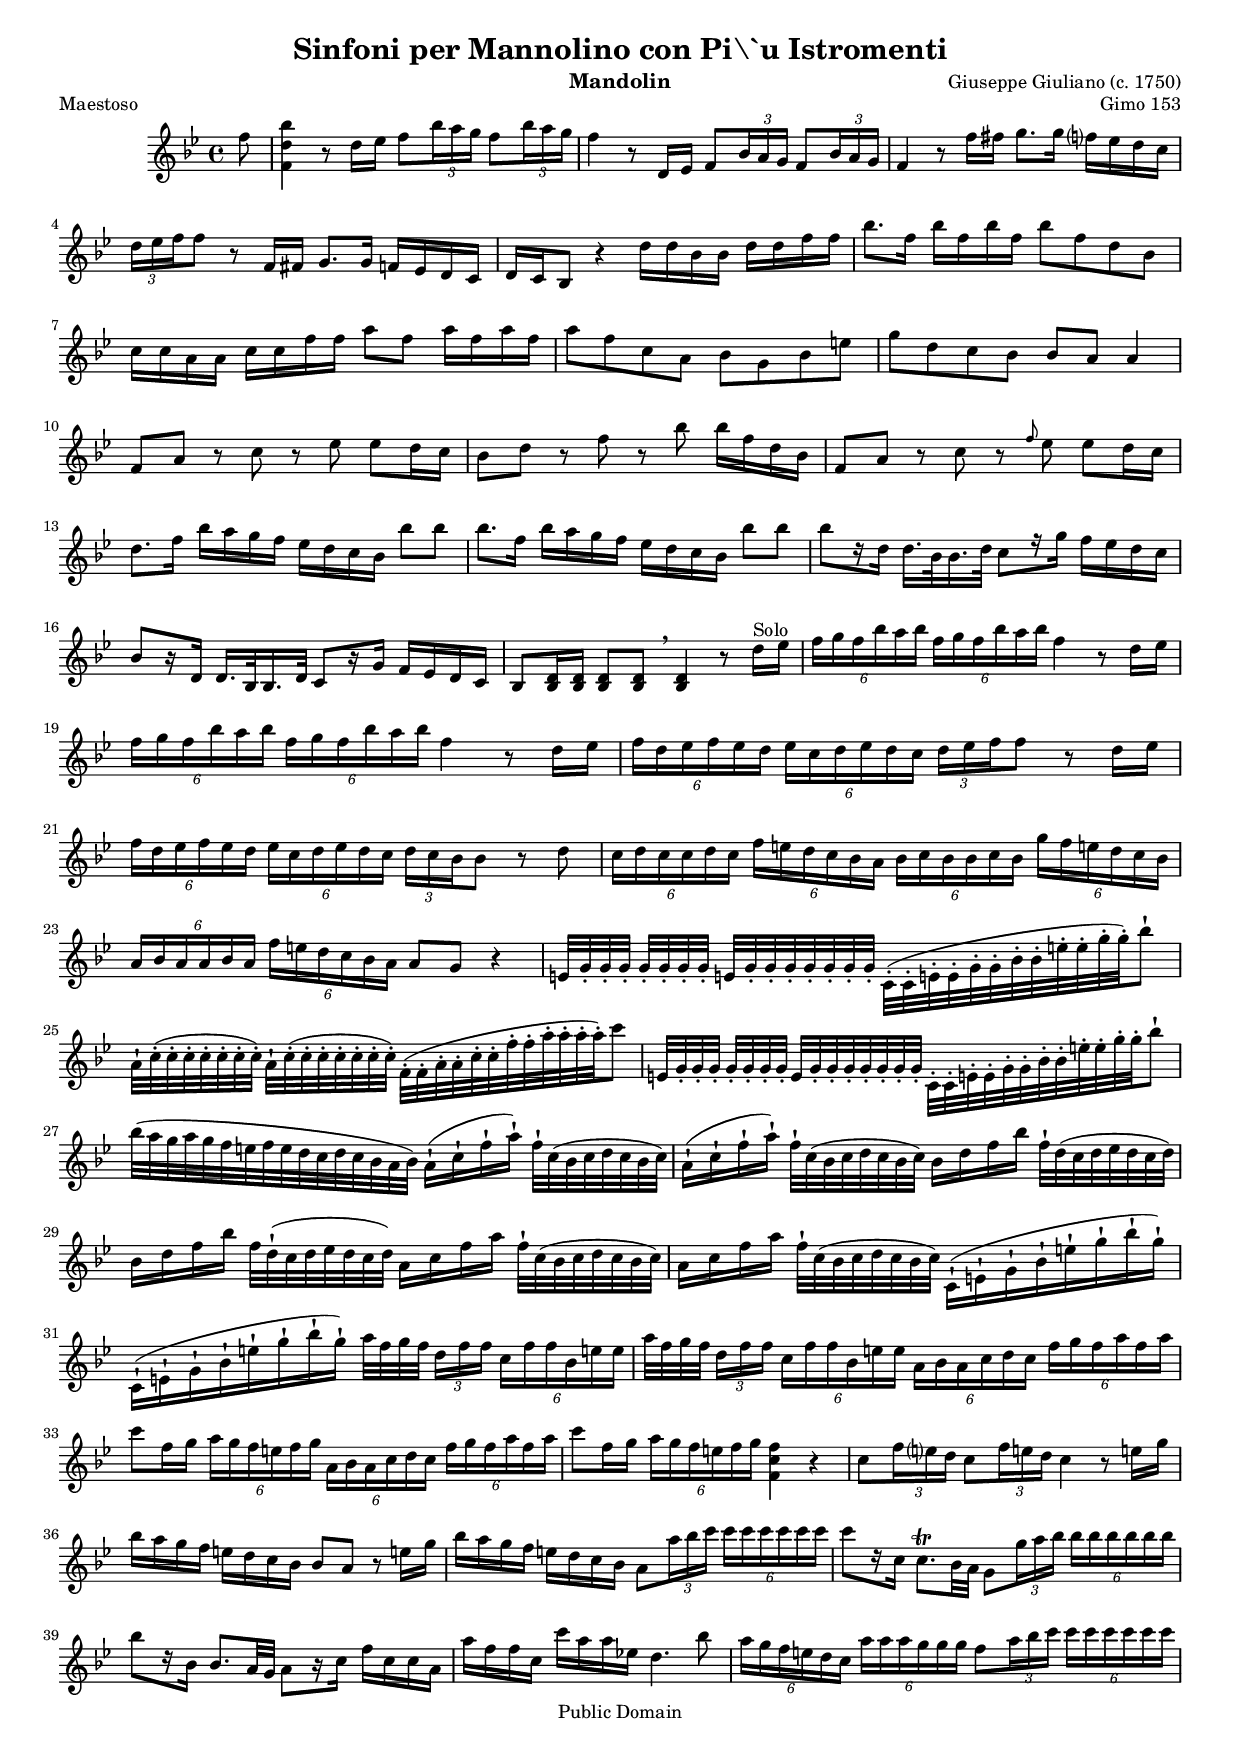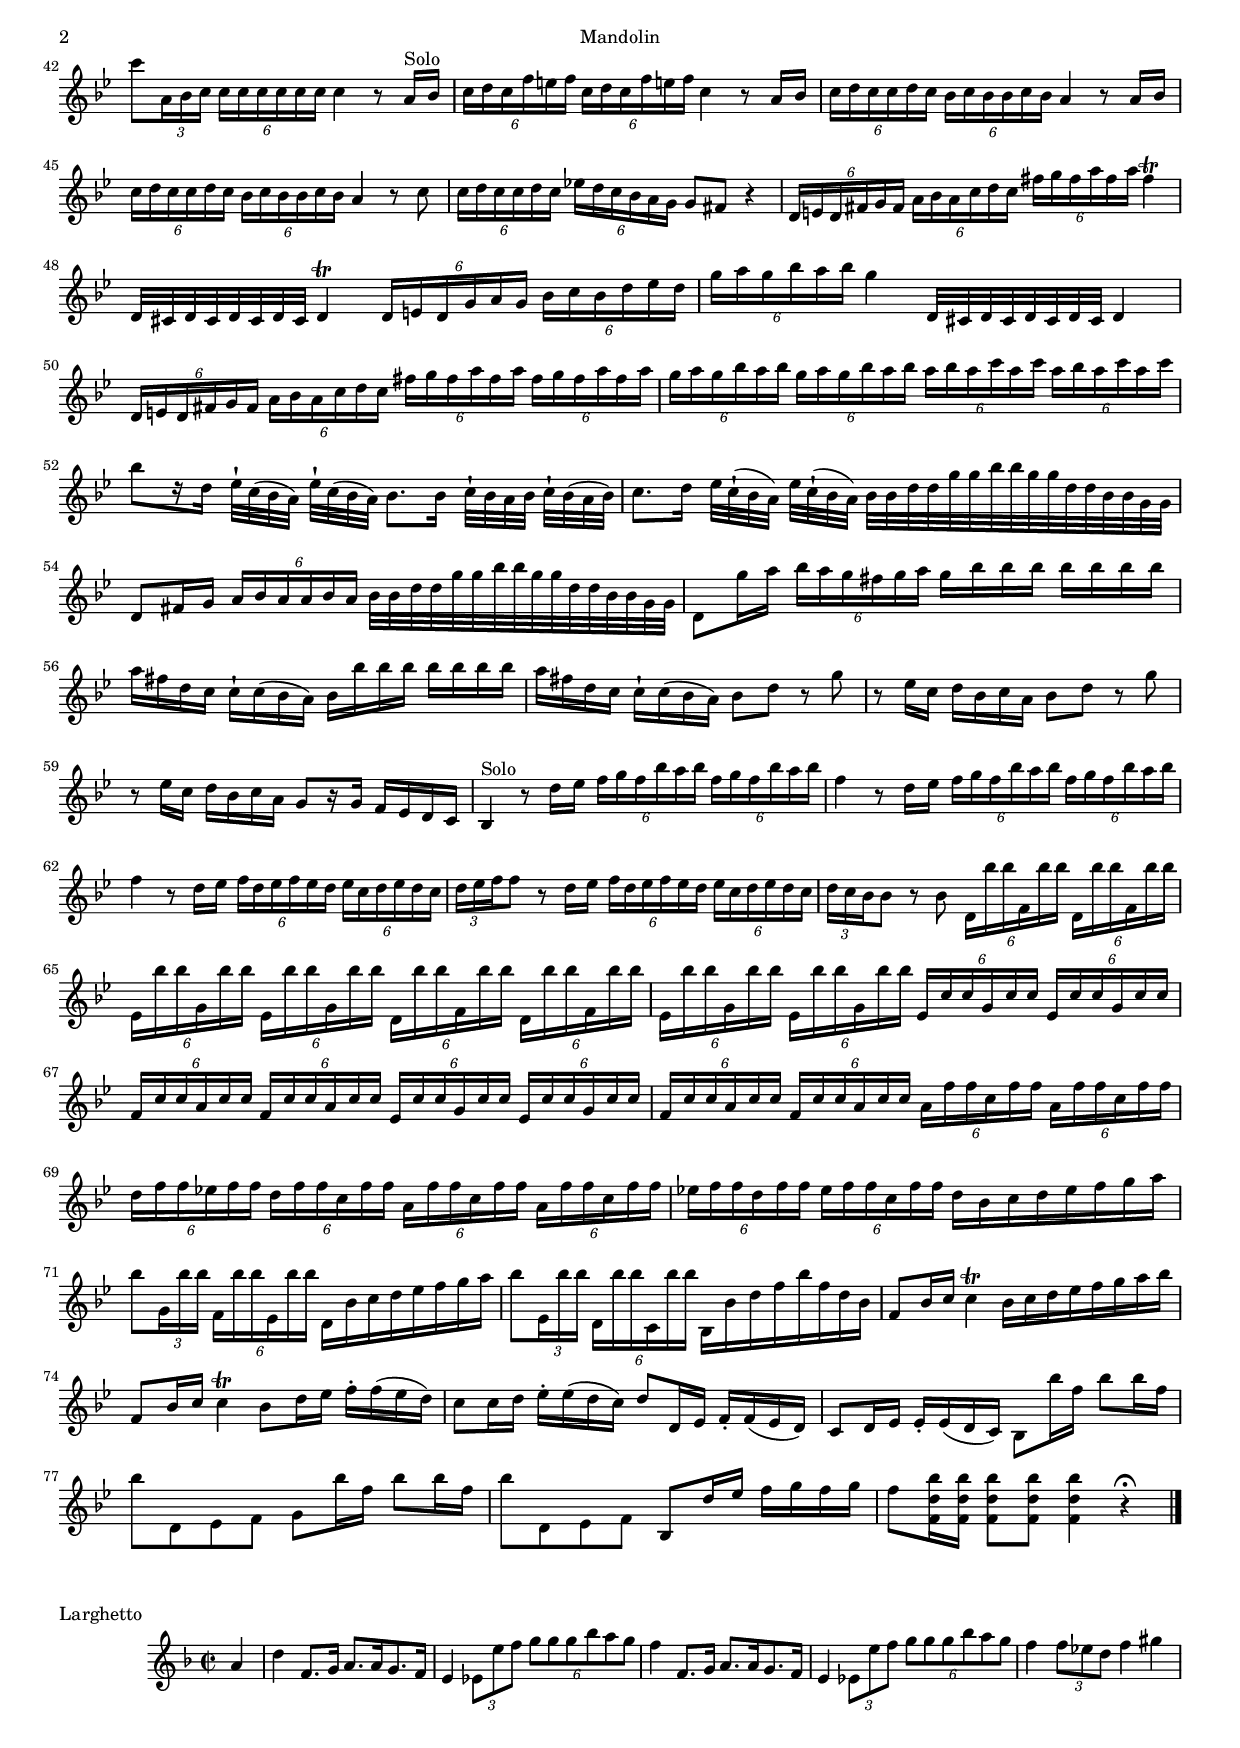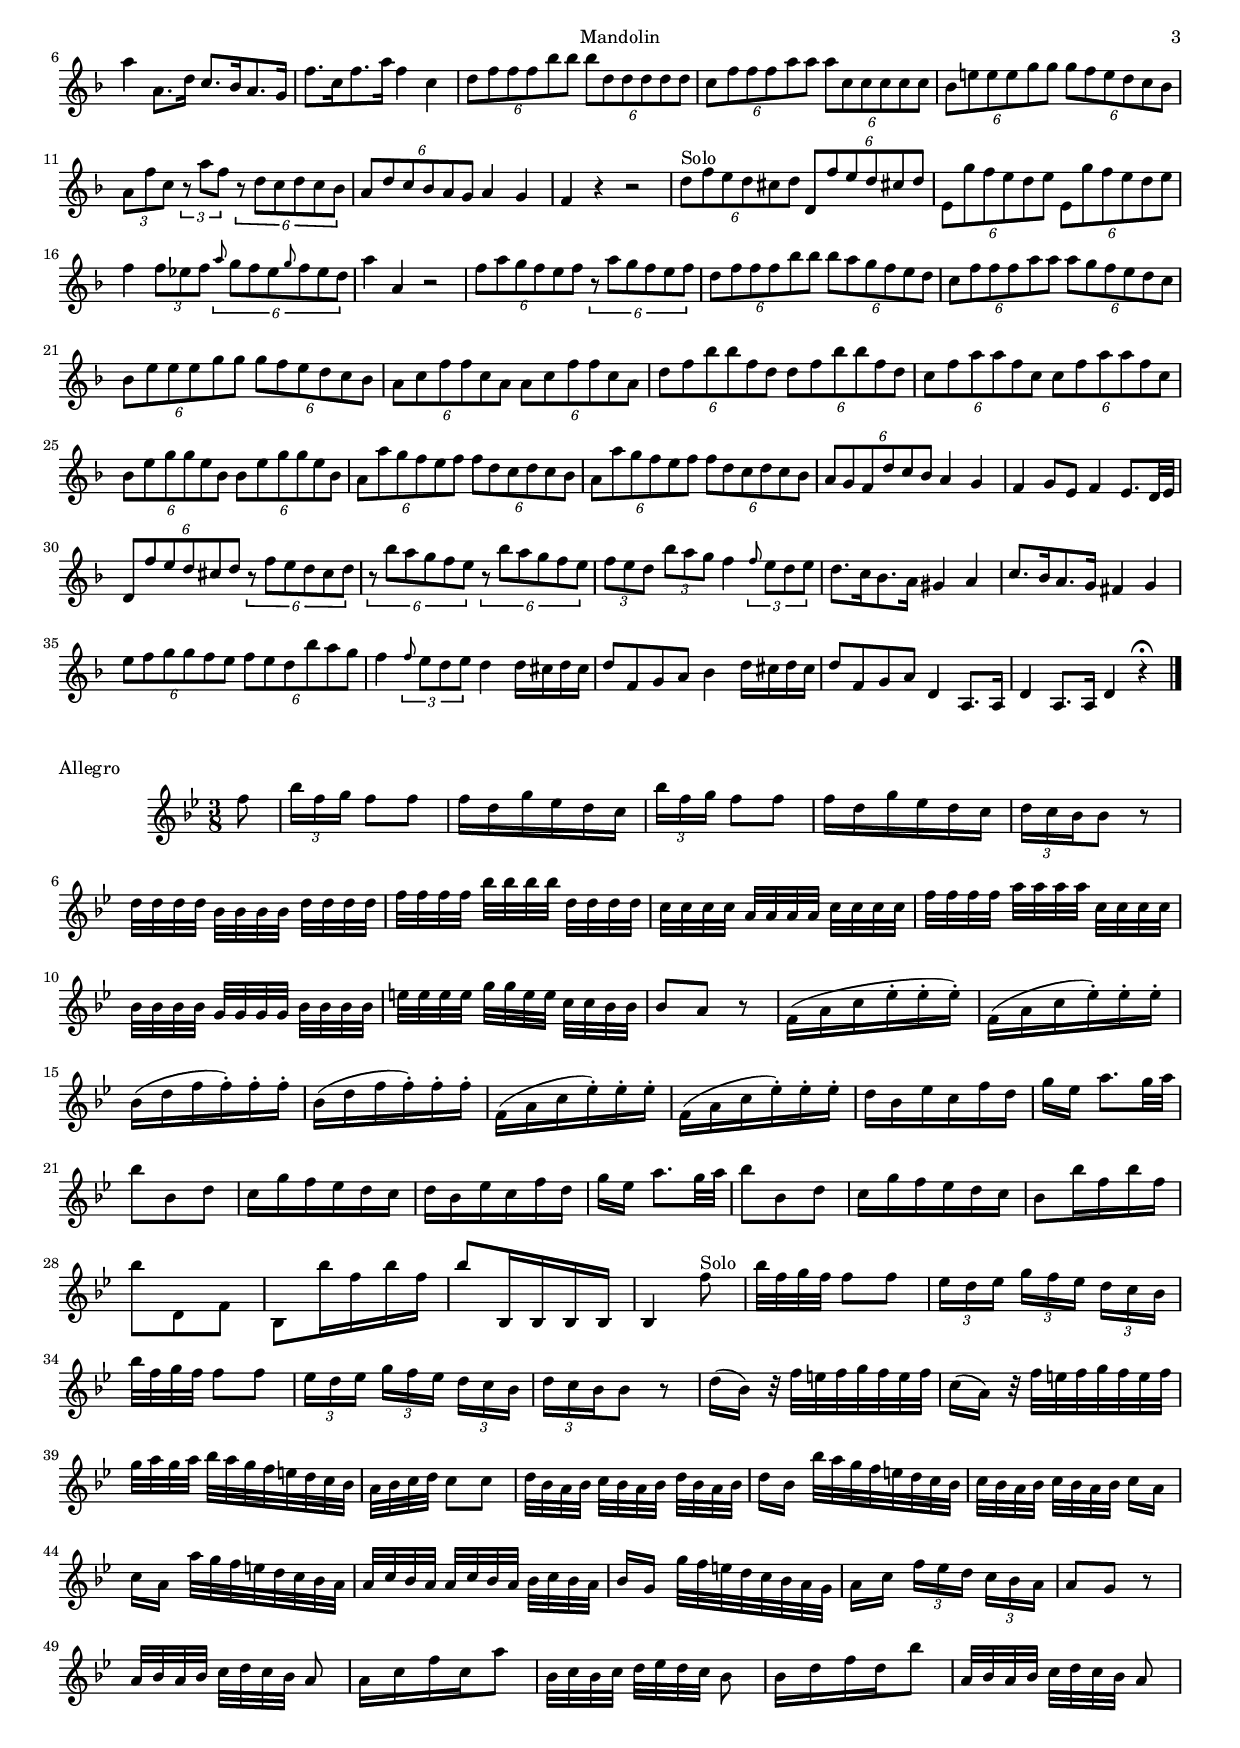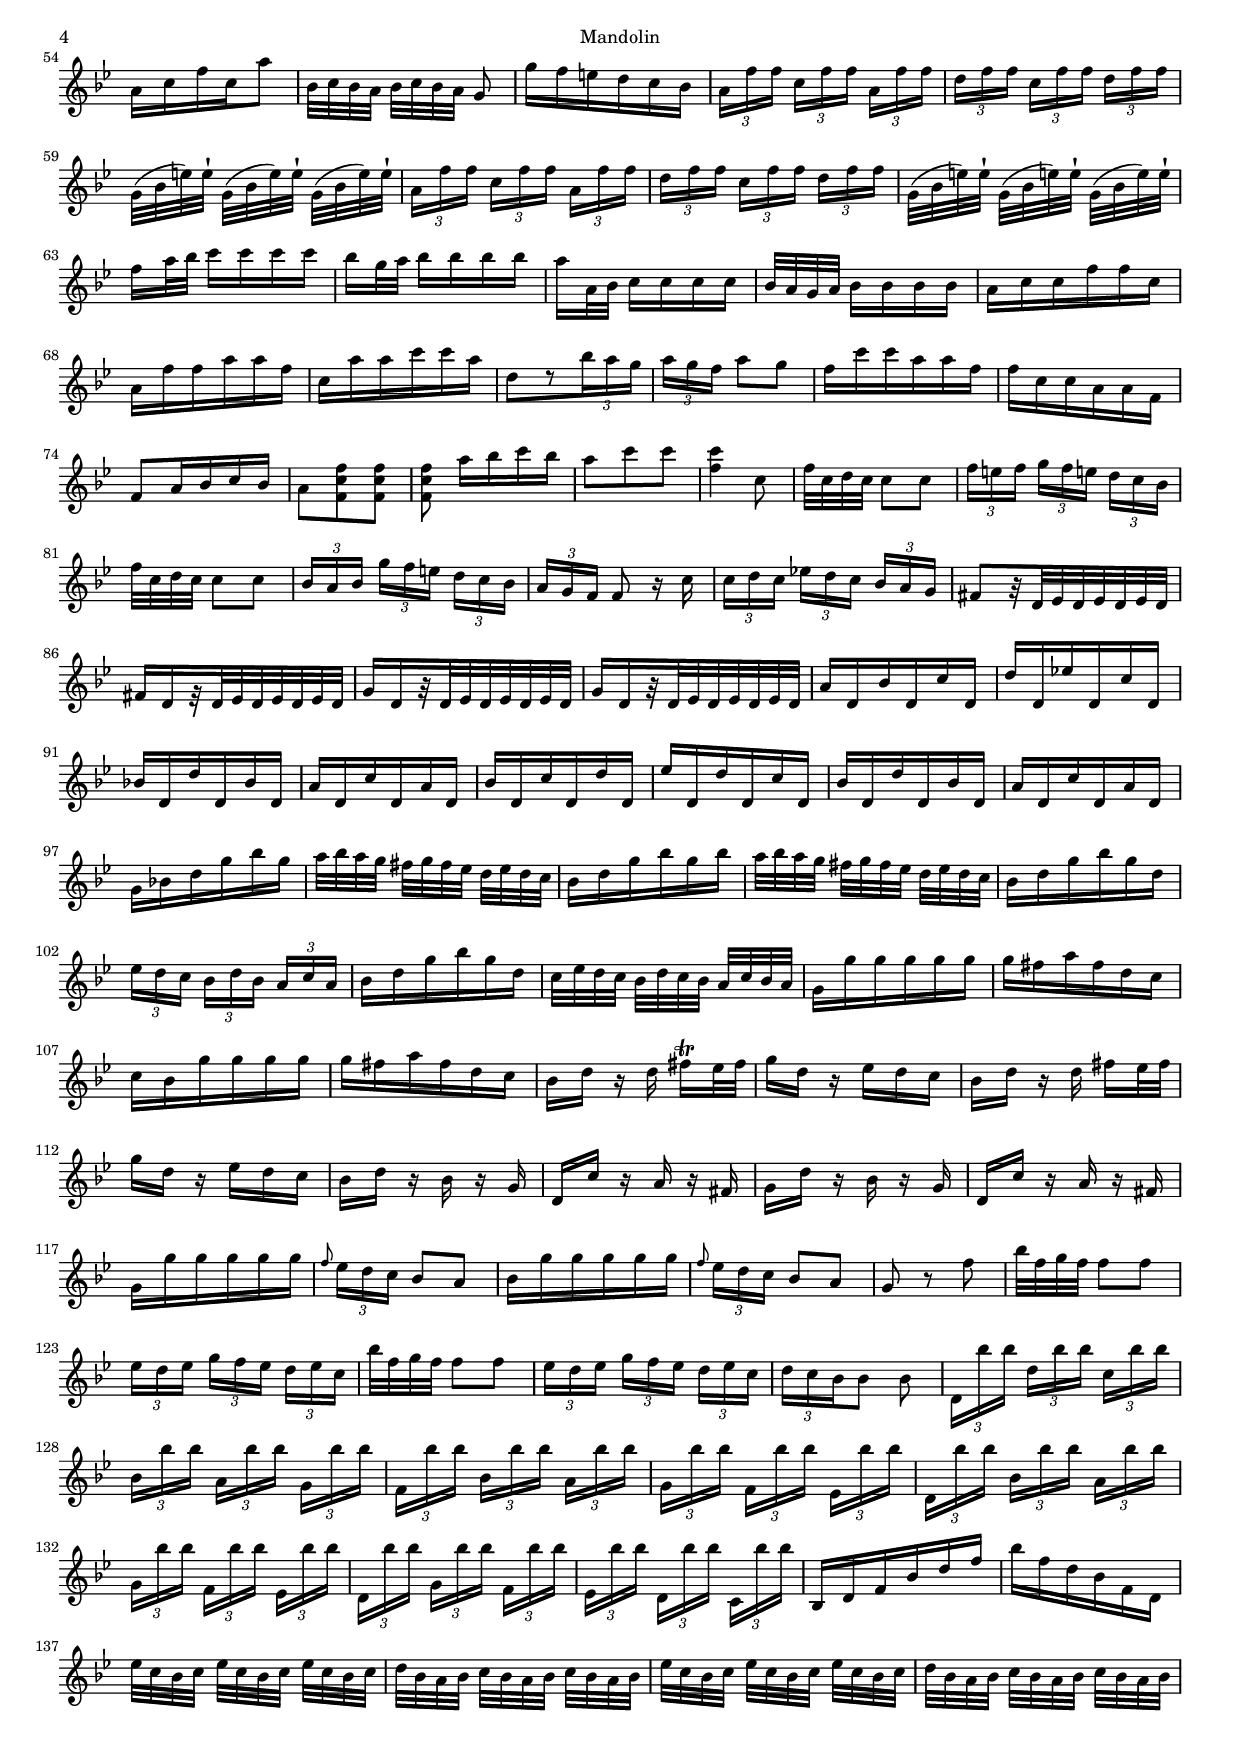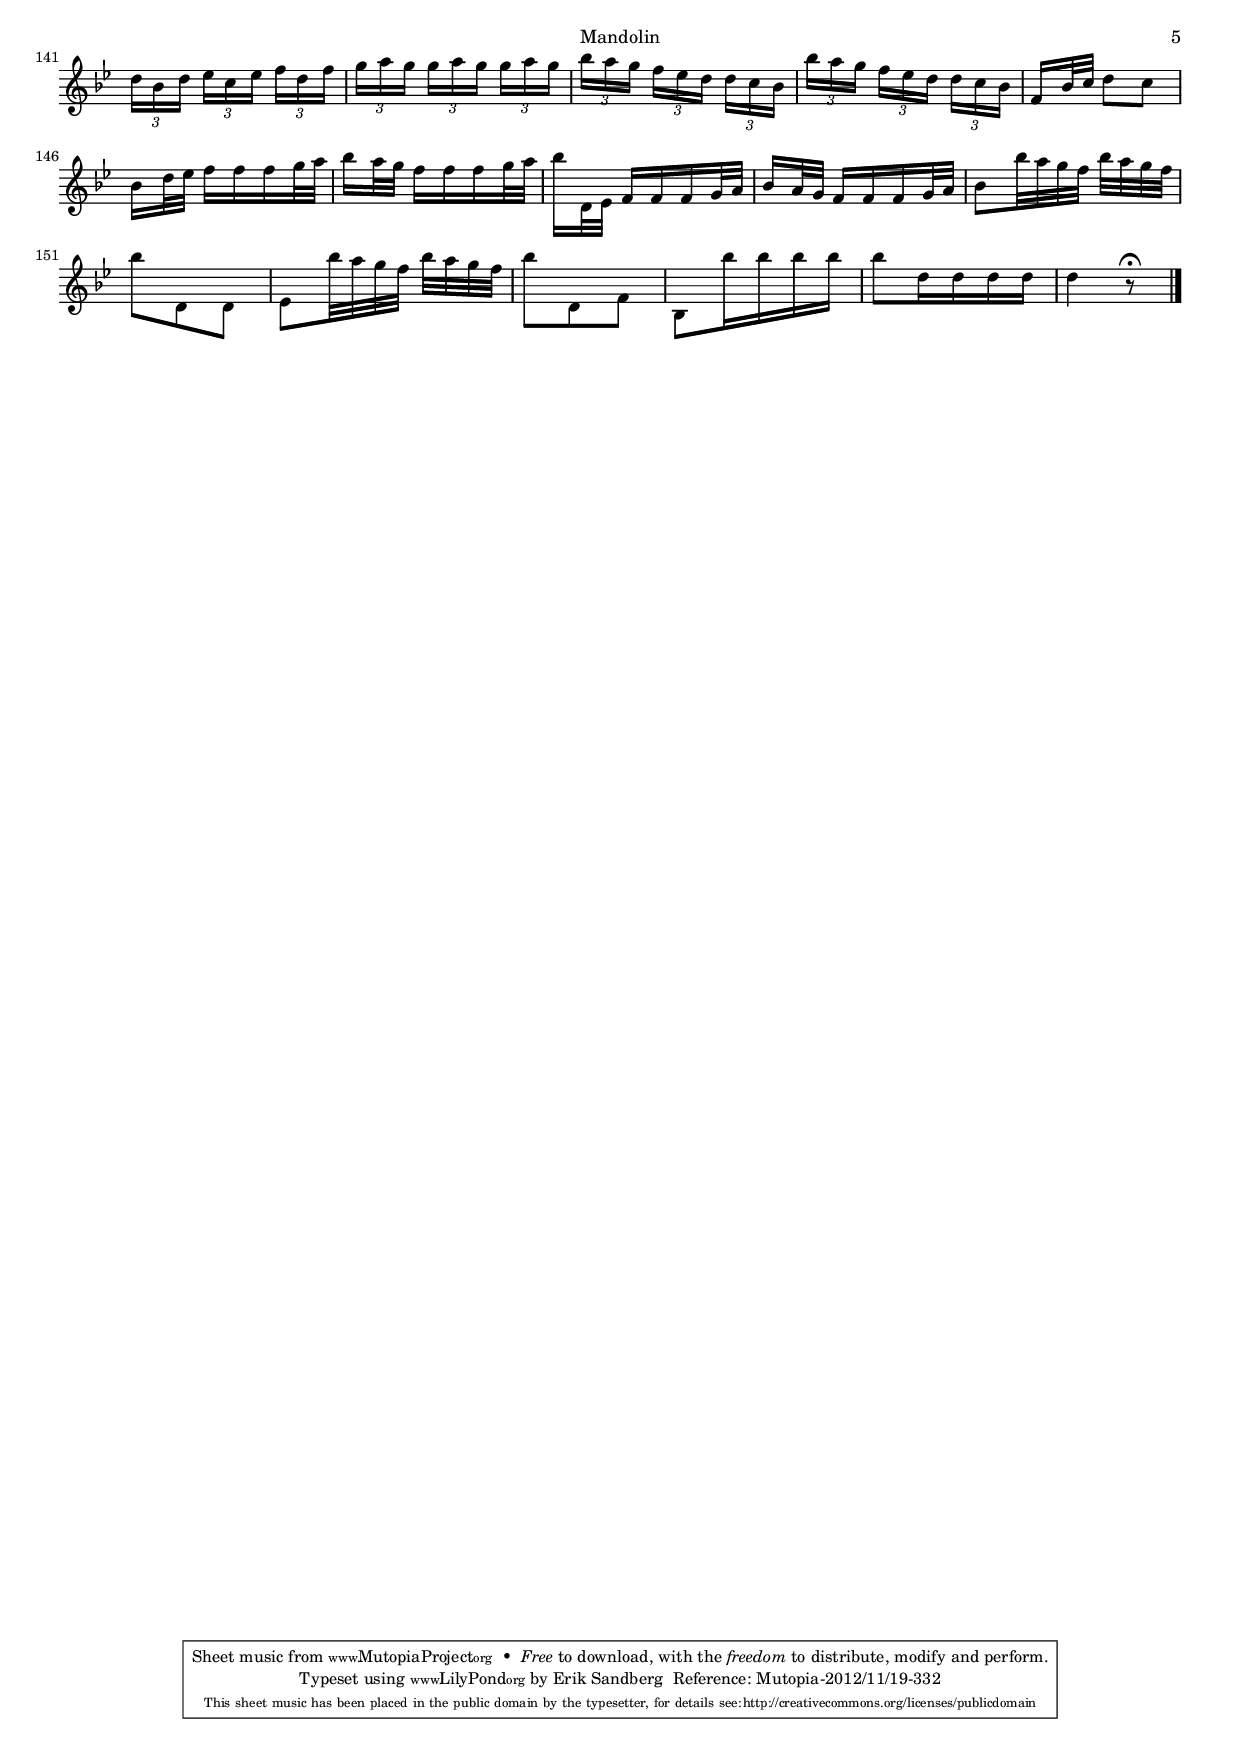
\version "2.16.0"

#(set-global-staff-size 16)

Instrument = "Mandolin"
\include "header.ly"
\version "2.16.0"

IMand =  \relative c'' {
  \clef "treble"
  \key bes\major
  \time 4/4
  \set tupletSpannerDuration = #(ly:make-moment 1 4)

  % Note: This removes tuplet brackets from  c8[ \times 2/3 {c16 c c]}.
  \override TupletBracket   #'bracket-visibility = ##f

  %page 5
  \partial 8 f8 | <bes d, f,>4 r8 d,16 es  f8[ \times 2/3 {bes16 a g]}
     f8[ \times 2/3 {bes16 a g]} |
  %2
  f4 r8 d,16 es  f8[ \times 2/3 {bes16 a g]}
     f8[ \times 2/3 {bes16 a g]} |
  %3
  f4 r8 f'16 fis g8. g16 f? es d c |
  \times 2/3 { d16[ es f} f8] r f,16 fis g8. g16 f es d c |
  d c bes8 r4 d'16 d bes bes d d f f |
  %6
  bes8. f16 bes f bes f bes8 f d bes |
  c16 c a a c c f f a8 f a16 f a f |
  a8 f c a bes g bes e | g d c bes bes a a4 |
  %10
  f8 a r c r es es d16 c | bes8 d r f r bes bes16 f d bes |
  f8 a r c r \grace f8 es es d16 c |
  %13
  d8. f16 bes a g f es d c bes bes'8 bes |
  bes8. f16 bes a g f es d c bes bes'8 bes |
   bes8[ r16 d,] d16. bes32 bes16. d32  c8[ r16 g'] f es d c |
  %16
   bes8[ r16 d,] d16. bes32 bes16. d32  c8[ r16 g'] f es d c |
   bes8[ <d bes>16 <d bes>] <d bes>8 <d bes> \breathe <d bes>4 r8 d'16^"Solo" es |
  %18
  \times 4/6 { f16[ g f bes a bes]  f[ g f bes a bes]} f4 r8 d16 es |
  \times 4/6 { f16[ g f bes a bes]  f[ g f bes a bes]} f4 r8 d16 es |
  \times 4/6 { f16[ d es f es d]  es[ c d es d c]} \times 2/3 { d[ es f} f8] r d16 es |
  %21
  \times 4/6 { f16[ d es f es d]  es[ c d es d c]} \times 2/3 { d[ c bes} bes8] r d |
  \times 4/6 { c16[ d c c d c]  f[ e d c bes a]  bes[ c bes bes c bes]  g'[ f e! d c bes] |
   a[ bes a a bes a]  f'[ e d c bes a]} a8 g r4 |
  %24
   e!32[ g-. g-. g-.]  g[-. g-. g-. g-.]  e![ g-. g-. g-. g-. g-. g-. g-.]
     c,[-.( c-. e!-. e-. g-. g-. bes-. bes-. e-. e-. g-.  g)-. bes8-|] |
   a,32[-| c-.( c-. c-. c-. c-. c-.  c)-.]  a[-| c-.( c-. c-. c-. c-. c-.  c)-.]
     f,[-.( f-. a-. a-. c-. c-. f-. f-. a-. a-. a-.  a)-. c8]
   e,,!32[ g-. g-. g-.]  g[-. g-. g-. g-.]  e[ g-. g-. g-. g-. g-. g-. g-.]
     c,[-. c-. e!-. e-. g-. g-. bes-. bes-. e-. e-. g-. g-. bes8-|] |  
  %27
   bes32[( a g a g f e f e d c d c bes a  bes)]  a16[-|( c-| f-|  a)-|]
     f32[-| c( bes c d c bes  c)] |
   a16[-|( c-| f-|  a)-|]  f32[-| c( bes c d c bes  c)]  bes16[ d f bes]
     f32[-| d( c d es d c  d)] |
   bes16[ d f bes]  f32[ d-|( c d es d c  d)]  a16[ c f a]
     f32[-| c( bes c d c bes  c)] |
  %30
   a16[ c f a]  f32[-| c( bes c d c bes  c)]
     c,16[-|( e-| g-| bes-| e-| g-| bes-|  g)-|] |
   c,,[-|( e-| g-| bes-| e-| g-| bes-|  g)-|]  a32[ f g f] \times 2/3 { d16[ f f]}
    \times 4/6 { c[ f f bes, e! e]} |
   a32[ f g f] \times 2/3 { d16[ f f]} \times 4/6 { c[ f f bes, e e]
     a,[ bes a c d c]  f[ g f a f a]} |
  %33
  c8 f,16 g \times 4/6 { a[ g f e f g]  a,[ bes a c d c]  f[ g f a f a]} |
  c8 f,16 g \times 4/6 { a[ g f e f g]} <f c f,>4 r |
  
   c8[ \times 2/3 {f16 e? d]}  c8[ \times 2/3 {f16 e! d]} c4 r8 e!16 g |
  %36
  bes a g f e d c bes bes8 a r e'!16 g |
  bes a g f e d c bes  a8[ \times 2/3 {a'16 bes c]} \times 4/6 { c[ c c c c c]} |
   c8[ r16 c,16]  c8.[^\trill bes32 a]  g8[ \times 2/3 {g'16 a bes]}
    \times 4/6 { bes[ bes bes bes bes bes]} |
   bes8[ r16 bes,16] bes8. a32 g  a8[ r16 c16] f c c a |
  %40
  a' f f c c' a a es! d4. bes'8 |
  \times 4/6 { a16[ g f e d c]  a'[ a a g g g]}  f8[ \times 2/3 {a16 bes c]}
    \times 4/6 { c[ c c c c c]} |
   c8[ \times 2/3 {a,16 bes c]} \times 4/6 { c[ c c c c c]} c4 r8 a16^"Solo" bes |
  %43
  \times 4/6 { c[ d c f e f]  c[ d c f e! f]} c4 r8 a16 bes |
  %44 page 6
  \times 4/6 { c16[ d c c d c]  bes[ c bes bes c bes]} a4 r8 a16 bes |
  \times 4/6 { c16[ d c c d c]  bes[ c bes bes c bes]} a4 r8 c |
  \times 4/6 { c16[ d c c d c]  es![ d c bes a g]} g8 fis r4 |
  %47
  \times 4/6 { d16[ e d fis g fis]  a[ bes a c d c]  fis[ g fis a fis a]} fis4^\trill |
   d,32[ cis d cis d cis d cis] d4^\trill \times 4/6 { d16[ e d g a g]  bes[ c bes d es d] |
   g[ a g bes a bes]} g4 d,32 cis d cis d cis d cis d4 |
  %50
  \times 4/6 { d16[ e d fis g fis]  a[ bes a c d c]  fis[ g fis a fis a]  fis[ g fis a fis a] |
   g[ a g bes a bes]  g[ a g bes a bes]  a[ bes a c a c]  a[ bes a c a c]} |
   bes8[ r16 d,16]  es32[-| c( bes  a)]  es'[-| c( bes  a)] bes8. bes16
     c32[-| bes a bes]  c[-| bes( a  bes)] |
  %53
  %Note: one note is missing in manuscript: it says  bes[ d d g g bes...]
  c8. d16  es32[ c-|( bes  a)]  es'[ c-|( bes  a)]  bes[ bes d d g g bes bes g g d d bes bes g g] |
  d8 fis16 g \times 4/6 { a[ bes a a bes a]}  bes32[ bes d d g g bes bes g g d d bes bes g g] |
   d8[ g'16 a] \times 4/6 { bes[ a g fis g a]} g bes bes bes bes bes bes bes |
  %56
  a16 fis d c  c[-| c( bes  a)]  bes[ bes' bes bes]  bes[ bes bes bes] |
  a fis d c  c[-| c( bes  a)] bes8 d r g | % Note: ends with one extra r8 in the manuscript
  r es16 c d bes c a bes8 d r g |
  %59
  r es16 c d bes c a  g8[ r16 g16] f es d c |
  bes4^"Solo" r8 d'16 es \times 4/6 { f16[ g f bes a bes]  f[ g f bes a bes]} |
  f4 r8 d16 es \times 4/6 { f16[ g f bes a bes]  f[ g f bes a bes]} |
  %62
  f4 r8 d16 es \times 4/6 { f16[ d es f es d]  es[ c d es d c]} |
  \times 2/3 { d[ es f} f8] r d16 es \times 4/6 { f16[ d es f es d]  es[ c d es d c]} |
  \times 2/3 { d[ c bes} bes8] r bes \times 4/6 { d,16[ bes'' bes f, bes' bes]
     d,,[ bes'' bes f, bes' bes] |
  %65
   es,,[ bes'' bes g, bes' bes]  es,,[ bes'' bes g, bes' bes]
     d,,[ bes'' bes f, bes' bes]  d,,[ bes'' bes f, bes' bes] |
   es,,[ bes'' bes g, bes' bes]  es,,[ bes'' bes g, bes' bes]
     es,,[ c' c g c c]  es,[ c' c g c c] |
   f,[ c' c a c c]  f,[ c' c a c c]  es,[ c' c g c c]  es,[ c' c g c c] |
  %68
   f,[ c' c a c c]  f,[ c' c a c c]  a[ f' f c f f]  a,[ f' f c f f] |
   d[ f f es! f f]  d[ f f c f f]  a,[ f' f c f f]  a,[ f' f c f f] |
   es![ f f d f f]  es[ f f c f f]}  d16[ bes c d es f g a] |
  %71
   bes8[ \times 2/3 {g,16 bes' bes]}
    \times 4/6 { f,[ bes' bes es,, bes'' bes]}  d,,[ bes' c d es f g a] |
   bes8[ \times 2/3 {es,,16 bes'' bes]}
    \times 4/6 { d,,[ bes'' bes c,, bes'' bes]}  bes,,[ bes' d f bes f d bes] |
  f8 bes16 c c4\trill  bes16[ c d es f g a bes] |
  %74
  f,8 bes16 c c4\trill bes8 d16 es  f[-. f( es  d)] |
  c8 c16 d  es[-. es( d  c)] d8 d,16 es  f[-. f( es  d)] |
  c8 d16 es  es[-. es( d  c)]  bes8[ bes''16 f] bes8 bes16 f |
  %77
  bes8 d,, es f g bes'16 f bes8 bes16 f |
  bes8 d,, es f bes, d'16 es f g f g |
  f8 <bes d, f,>16 <bes d, f,> <bes d, f,>8 <bes d, f,> <bes d, f,>4 r^\fermata \bar "|."
}

\version "2.16.0"

IIMand =  \relative c'' {
  \clef "treble"
  \time 2/2
  \key d \minor

   { \set tupletSpannerDuration = #(ly:make-moment 1 2) }

  %page 7
  \partial 4 a4 | d f,8. g16 a8. a16 g8. f16 |
  e4 \times 2/3 { es8[ e' f]} \times 4/6 { g[ g g bes a g]} |
  %3
  f4 f,8. g16 a8. a16 g8. f16 |
  e4 \times 2/3 { es8[ e' f]} \times 4/6 { g[ g g bes a g]} |
  f4 \times 2/3 { f8[ es d]} f4 gis | a a,8. d16 c8. bes16 a8. g16 |
  %7
  f'8. c16 f8. a16 f4 c | \times 4/6 { d8[ f f f bes bes]  bes[ d, d d d d] |
   c[ f f f a a]  a[ c, c c c c] |  bes[ e! e e g g]  g[ f e d c bes]} |
  %11
  \times 2/3 { a8[ f' c]} \times 2/3 {r  a'[ f]} \times 4/6 {r  d[ c d c bes] |
   a[ d c bes a g]} a4 g | f r r2 |
  %14
  \times 4/6 { d'8[^"Solo" f e d cis d]  d,[ f' e d cis! d] |
   e,[ g' f e d e]  e,[ g' f e d e]} |
  f4 \times 2/3 { f8[ es f]} \times 4/6 {\grace a8 g[ f es \grace g f es d]} |
  %17
  a'4 a, r2 | \times 4/6 { f'8[ a g f e f] r  a[ g f e f] |
   d[ f f f bes bes]  bes[ a g f e d] |  c[ f f f a a]  a[ g f e d c] |
  %21
   bes[ e e e g g]  g[ f e d c bes] |  a[ c f f c a]  a[ c f f c a] |
   d[ f bes bes f d]  d[ f bes bes f d] |  c[ f a a f c]  c[ f a a f c] |
  %25
   bes[ e g g e bes]  bes[ e g g e bes] |  a[ a' g f e f]  f[ d c d c bes] |
  %27 page 8
   a[ a' g f e f]  f[ d c d c bes] |  a[ g f d' c bes]} a4 g |
  f g8 e f4 e8. d32 e | \times 4/6 { d8[ f' e d cis d] r  f[ e d cis d] |
  %31
  r  bes'[ a g f e] r  bes'[ a g f e]} |
  \times 2/3 { f[ e d]} \times 2/3 { bes'[ a g]} f4 \times 2/3 {\grace f8 e8[ d e]} |
  d8. c16 bes8. a16 gis4 a | c8. bes16 a8. g16 fis4 g |
  %35
  \times 4/6 { e'8[ f g g f e]  f[ e d bes' a g]} |
  f4 \times 2/3 {\grace f8 e8[ d e]} d4 d16 cis d cis |
  d8 f, g a bes4 d16 cis d cis | d8 f, g a d,4 a8. a16 |
  %39
  d4 a8. a16 d4 r^\fermata \bar "|."
}

\version "2.16.0"

IIIMand =  \relative c'' {
  \clef "treble"
  \time 3/8
  \key bes \major
  
  \set tupletSpannerDuration = #(ly:make-moment 1 8)
  % Note: This removes tuplet brackets from  c8[ \times 2/3 {c16 c c]}.
  \override TupletBracket   #'bracket-visibility = ##f

  %page 9
  \partial 8 f8 | \times 2/3 { bes16[ f g]}  f8[ f] | f16 d g es d c |
  \times 2/3 { bes'16[ f g]}  f8[ f] | f16 d g es d c |
  %5
  \times 2/3 { d16[ c bes} bes8] r |  d32[ d d d]  bes[ bes bes bes]  d[ d d d] |
   f[ f f f]  bes[ bes bes bes]  d,[ d d d] |  c[ c c c]  a[ a a a]  c[ c c c] |
  %9
   f[ f f f]  a[ a a a]  c,[ c c c] |  bes[ bes bes bes]  g[ g g g]  bes[ bes bes bes] |
   e[ e e e]  g[ g e e]  c[ c bes bes] | bes8 a r |
  %13
   f16[( a c es-. es-.  es)-.] |  f,[( a c  es)-. es-. es-.] |
   bes[( d f  f)-. f-. f-.] |  bes,[( d f  f)-. f-. f-.] |
  %17
   f,[( a c  es)-. es-. es-.] |  f,[( a c  es)-. es-. es-.] |
   d[ bes es c f d] |  g[ es]  a8.[ g32 a] | bes8 bes, d | c16 g' f es d c |
  %23
   d[ bes es c f d] |  g[ es]  a8.[ g32 a] | bes8 bes, d | c16 g' f es d c |
  %27
  bes8 bes'16 f bes f | bes8 d,, f | bes, bes''16 f bes f |
  bes8 bes,,16 bes bes bes | bes4 f''8^"Solo" |
  %32
   bes32[ f g f]  f8[ f] | \times 2/3 { es16[ d es]  g[ f es]  d[ c bes]} |
   bes'32[ f g f]  f8[ f] | \times 2/3 { es16[ d es]  g[ f es]  d[ c bes] |
  %36
   d[ c bes} bes8] r | d16(  bes) r32  f'[ e f g f e f] |
  c16(  a) r32  f'[ e f g f e f] |  g[ a g a]  bes[ a g f e d c bes] |
  %40
   a[ bes c d]  c8[ c] |  d32[ bes a bes]  c[ bes a bes]  d[ bes a bes] |
   d16[ bes]  bes'32[ a g f e d c bes] |  c[ bes a bes]  c[ bes a bes]  c16[ a] |
  %44
  c a  a'32[ g f e d c bes a] |  a[ c bes a]  a[ c bes a]  bes[ c bes a] |
  bes16 g  g'32[ f e d c bes a g] | a16 c \times 2/3 { f[ es d]  c[ bes a]} |
  %48
  a8 g r |  a32[ bes a bes]  c[ d c bes] a8 |
   a16[ c f c a'8] |  bes,32[ c bes c]  d[ es d c] bes8 |  bes16[ d f d bes'8] |
  %53
   a,32[ bes a bes]  c[ d c bes] a8 |  a16[ c f c a'8] |
   bes,32[ c bes a]  bes[ c bes a] g8 |  g'16[ f e d c bes] |
  %57
  \times 2/3 { a16[ f' f]  c[ f f]  a,[ f' f] |  d[ f f]  c[ f f]  d[ f f]} |
   g,32[( bes  e) e-|]  g,[( bes  e) e-|]  g,[( bes  e) e-|] |
  %60
  \times 2/3 { a,16[ f' f]  c[ f f]  a,[ f' f] |  d[ f f]  c[ f f]  d[ f f]} |
   g,32[( bes  e) e-|]  g,[( bes  e!) e-|]  g,[( bes  e) e-|] |
  %63
   f16[ a32 bes]  c16[ c c c] |  bes[ g32 a]  bes16[ bes bes bes] |
   a16[ a,32 bes]  c16[ c c c] |  bes32[ a g a]  bes16[ bes bes bes] |
  %67
  a c c f f c | a f' f a a f | c a' a c c a |
  %70
   d,8[ r \times 2/3 {bes'16 a g] |  a[ g f]}  a8[ g] |
  f16 c' c a a f | f  c c a a f | f8 a16 bes c bes | a8 <f' c f,> <f c f,> |
  %76
  <f c f,>  a16[ bes c bes] | a8 c c | <c f,>4 c,8 |  f32[ c d c]  c8[ c] |
  \times 2/3 { f16[ e f]  g[ f e!]  d[ c bes]} |  f'32[ c d c]  c8[ c] |
  %82
  \times 2/3 { bes16[ a bes]  g'[ f e]  d[ c bes] |  a[ g f]} f8 r16 c' |
  \times 2/3 { c[ d c]  es![ d c]  bes[ a g]} |
  %85
   fis8[ r32 d es d es d es d] |  fis16[ d r32 d es d es d es d] |
   g16[ d r32 d es d es d es d] |  g16[ d r32 d es d es d es d] | 
  %89
  a'16 d, bes' d, c' d, | d' d, es'! d, c' d, | bes'! d, d' d, bes' d, |
  a' d, c' d, a' d, | bes' d, c' d, d' d, | es' d, d' d, c' d, |
  %95
  bes' d, d' d, bes' d, | a' d, c' d, a' d, | g bes! d g bes g |
  %98 page 10
   a32[ bes a g]  fis[ g fis es]  d[ es d c] |  bes16[ d g bes g bes] |
   a32[ bes a g]  fis[ g fis es]  d[ es d c] |  bes16[ d g bes g d] |
  %102
  \times 2/3 { es[ d c]  bes[ d bes]  a[ c a]} | bes d g bes g d |
   c32[ es d c]  bes[ d c bes]  a[ c bes a] | g16 g' g g g g |
  %106
  g fis a fis d c | c bes g' g g g | g fis a fis d c |
   bes[ d] r d  fis16[\trill es32 fis] |  g16[ d] r  es[ d c] |
  %111
   bes[ d] r d  fis16[ es32 fis] |  g16[ d] r  es[ d c] |
   bes[ d] r bes r g |  d[ c'] r a r fis |  g[ d'] r bes r g |
  %116
   d[ c'] r a r fis | g g' g g g g |
  \grace f8 \times 2/3 { es16[ d c]}  bes8[ a] | bes16 g' g g g g |
  %120
  \grace f8 \times 2/3 { es16[ d c]}  bes8[ a] | g8 r f' | 
   bes32[ f g f]  f8[ f] | \times 2/3 { es16[ d es]  g[ f es]  d[ es c]} |
  %124
   bes'32[ f g f]  f8[ f] | \times 2/3 { es16[ d es]  g[ f es]  d[ es c] |
   d[ c bes} bes8] bes |
  %127
  \times 2/3 { d,16[ bes'' bes]  d,[ bes' bes]  c,[ bes' bes] |
   bes,[ bes' bes]  a,[ bes' bes]  g,[ bes' bes] |
   f,[ bes' bes]  bes,[ bes' bes]  a,[ bes' bes] |
   g,[ bes' bes]  f,[ bes' bes]  es,,[ bes'' bes] |
  %131
   d,,[ bes'' bes]  bes,[ bes' bes]  a,[ bes' bes] |
   g,[ bes' bes]  f,[ bes' bes]  es,,[ bes'' bes] |
   d,,[ bes'' bes]  g,[ bes' bes]  f,[ bes' bes] |
   es,,[ bes'' bes]  d,,[ bes'' bes]  c,,[ bes'' bes]} |
  %135
  bes,, d f bes d f | bes f d bes f d |
   es'32[ c bes c]  es[ c bes c]  es[ c bes c] |
   d[ bes a bes]  c[ bes a bes]  c[ bes a bes] |
  %139
   es[ c bes c]  es[ c bes c]  es[ c bes c] |
   d[ bes a bes]  c[ bes a bes]  c[ bes a bes] |
  %141
  \times 2/3 { d16[ bes d]  es[ c es]  f[ d f] |  g[ a g]  g[ a g]  g[ a g] |
   bes[ a g]  f[ es d]  d[ c bes] |  bes'[ a g]  f[ es d]  d[ c bes]} |
  %145
   f16[ bes32 c]  d8[ c] |  bes16[ d32 es]  f16[ f f g32 a] |
   bes16[ a32 g]  f16[ f f g32 a] |  bes16[ d,,32 es]  f16[ f f g32 a] |
  %149
   bes16[ a32 g]  f16[ f f g32 a] |  bes8[ bes'32 a g f]  bes[ a g f] |
   bes8[ d,, d] |  es[ bes''32 a g f]  bes[ a g f] |  bes8[ d,, f] |
  %154
   bes,[ bes''16 bes bes bes] |  bes8[ d,16 d d d] | d4 r8^\fermata \bar "|."
}


\score {
  \context Staff = Mand <<
    \IMand
  >>

  \header {piece = "Maestoso" opus = "Gimo 153"}
  \layout {}
  
  \midi {
    \tempo 4 = 66
    }


}

\score {
  \context Staff = Mand <<
     \IIMand
  >>

  \header {piece = "Larghetto"}
  \layout {}
  
  \midi {
    \tempo 4 = 66
    }


}

\score {
  \context Staff = Mand <<
    \IIIMand
  >>
  \header {piece = "Allegro"}
  \layout {}
  
  \midi {
    \tempo 4. = 36
    }


}
